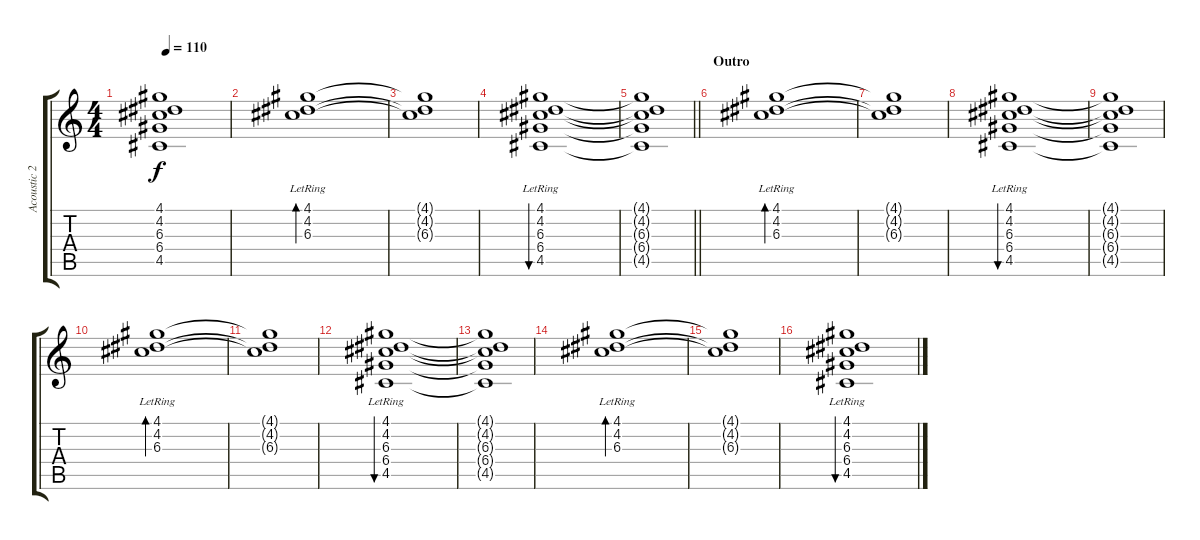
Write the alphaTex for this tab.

\track ("Acoustic 2: Chords" "Acoustic 2") {instrument acousticguitarsteel}
\staff {score tabs}
\tuning (E4 B3 G3 D3 A2 E2) {hide}
\ts (4 4)
\tempo 110
\clef g2
\ks c
(4.1{t} 4.2{t} 6.3{t} 6.4{t} 4.5{t}).1{dy f} |
(4.1{lr} 4.2{lr} 6.3{lr}).1{bd 240} |
(4.1{t} 4.2{t} 6.3{t}).1 |
(4.1{lr} 4.2{lr} 6.3{lr} 6.4{lr} 4.5{lr}).1{bu 240} |
\barLineRight lightlight
(4.1{t} 4.2{t} 6.3{t} 6.4{t} 4.5{t}).1 |
\section ("" "Outro")
(4.1{lr} 4.2{lr} 6.3{lr}).1{bd 240} |
(4.1{t} 4.2{t} 6.3{t}).1 |
(4.1{lr} 4.2{lr} 6.3{lr} 6.4{lr} 4.5{lr}).1{bu 240} |
(4.1{t} 4.2{t} 6.3{t} 6.4{t} 4.5{t}).1 |
(4.1{lr} 4.2{lr} 6.3{lr}).1{bd 240} |
(4.1{t} 4.2{t} 6.3{t}).1 |
(4.1{lr} 4.2{lr} 6.3{lr} 6.4{lr} 4.5{lr}).1{bu 240} |
(4.1{t} 4.2{t} 6.3{t} 6.4{t} 4.5{t}).1 |
(4.1{lr} 4.2{lr} 6.3{lr}).1{bd 240} |
(4.1{t} 4.2{t} 6.3{t}).1 |
(4.1{lr} 4.2{lr} 6.3{lr} 6.4{lr} 4.5{lr}).1{bu 240}
